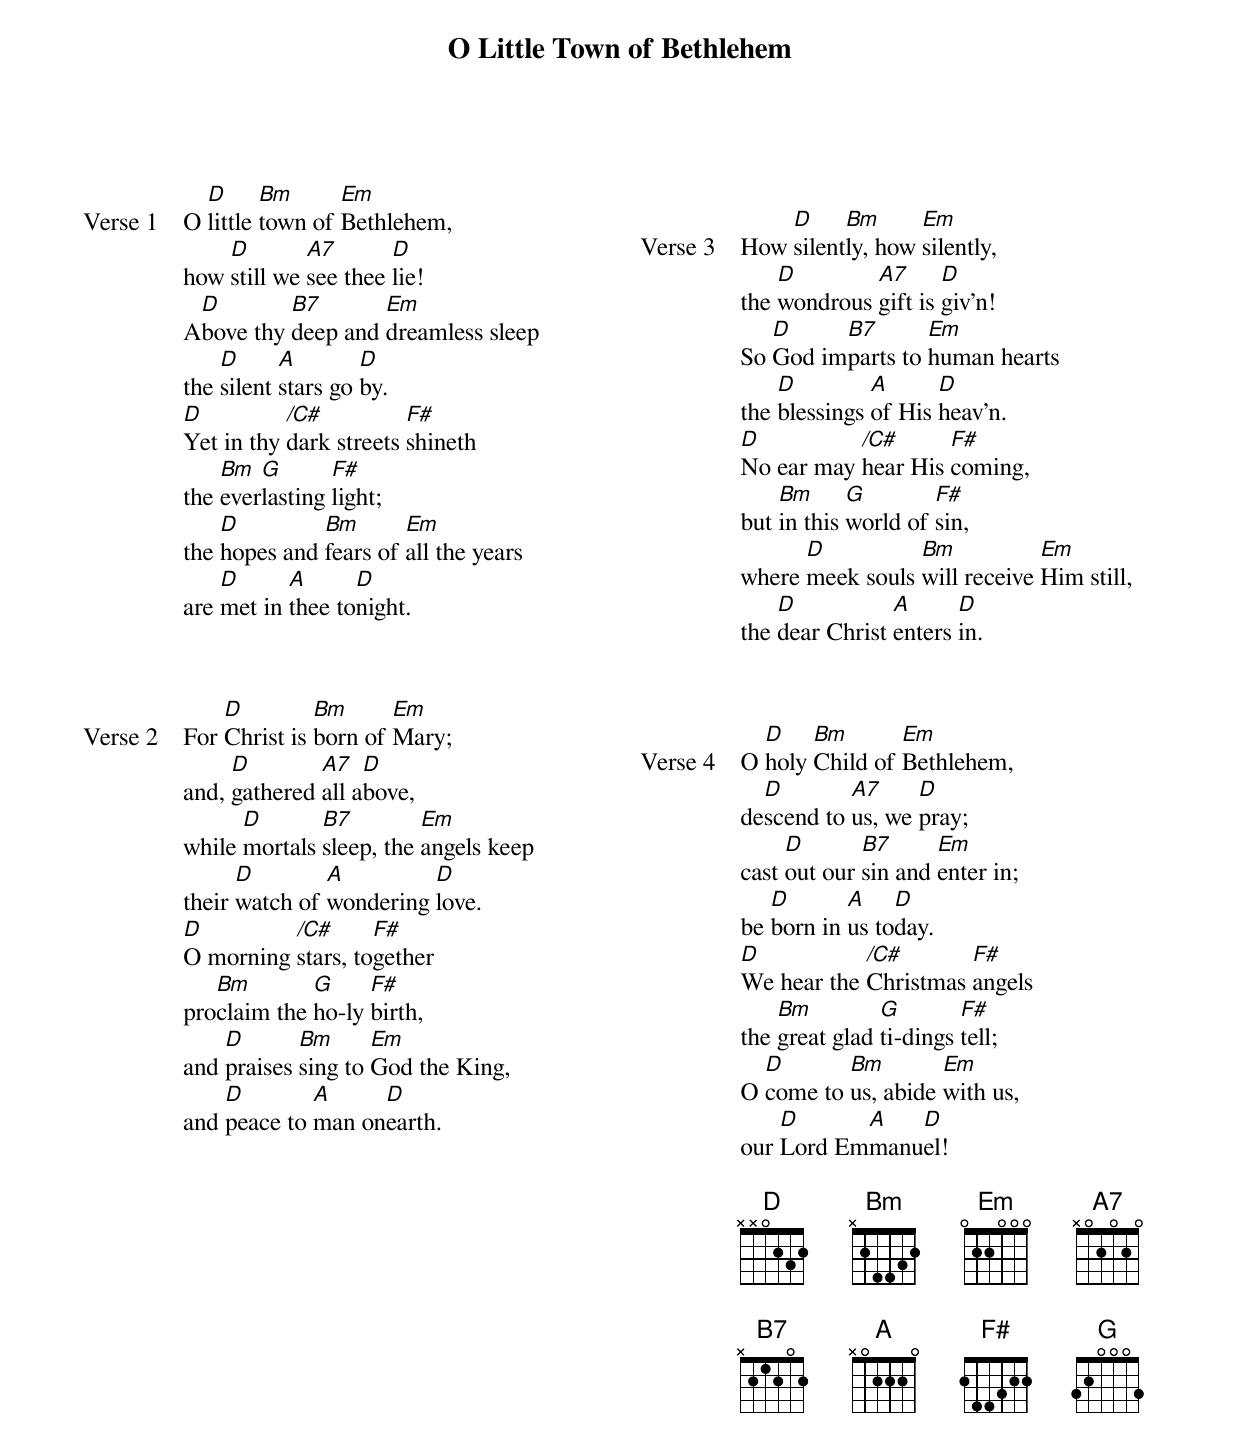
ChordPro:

{title: O Little Town of Bethlehem}

{columns 2}

{start_of_verse label="Verse 1"}

O [D]little [Bm]town of [Em]Bethlehem,
how [D]still we [A7]see thee [D]lie!
A[D]bove thy [B7]deep and [Em]dreamless sleep
the [D]silent [A]stars go [D]by.
[D]Yet in thy [/C#]dark streets [F#]shineth
the [Bm]ever[G]lasting [F#]light;
the [D]hopes and [Bm]fears of [Em]all the years
are [D]met in [A]thee to[D]night.

{end_of_verse}

{start_of_verse label="Verse 2"}

For [D]Christ is [Bm]born of [Em]Mary;
and, [D]gathered [A7]all a[D]bove,
while [D]mortals [B7]sleep, the [Em]angels keep
their [D]watch of [A]wondering [D]love.
[D]O morning [/C#]stars, to[F#]gether
pro[Bm]claim the [G]ho-ly [F#]birth,
and [D]praises [Bm]sing to [Em]God the King,
and [D]peace to [A]man on[D]earth.

{end_of_verse}

{column_break}

{start_of_verse label="Verse 3"}

How [D]silent[Bm]ly, how [Em]silently,
the [D]wondrous [A7]gift is [D]giv’n!
So [D]God im[B7]parts to [Em]human hearts
the [D]blessings [A]of His [D]heav’n.
[D]No ear may [/C#]hear His [F#]coming,
but [Bm]in this [G]world of [F#]sin,
where [D]meek souls [Bm]will receive [Em]Him still,
the [D]dear Christ [A]enters [D]in.

{end_of_verse}

{start_of_verse label="Verse 4"}

O [D]holy [Bm]Child of [Em]Bethlehem,
de[D]scend to [A7]us, we [D]pray;
cast [D]out our [B7]sin and [Em]enter in;
be [D]born in [A]us to[D]day.
[D]We hear the [/C#]Christmas [F#]angels
the [Bm]great glad [G]ti-dings [F#]tell;
O [D]come to [Bm]us, abide [Em]with us,
our [D]Lord Em[A]manu[D]el!

{end_of_verse}
